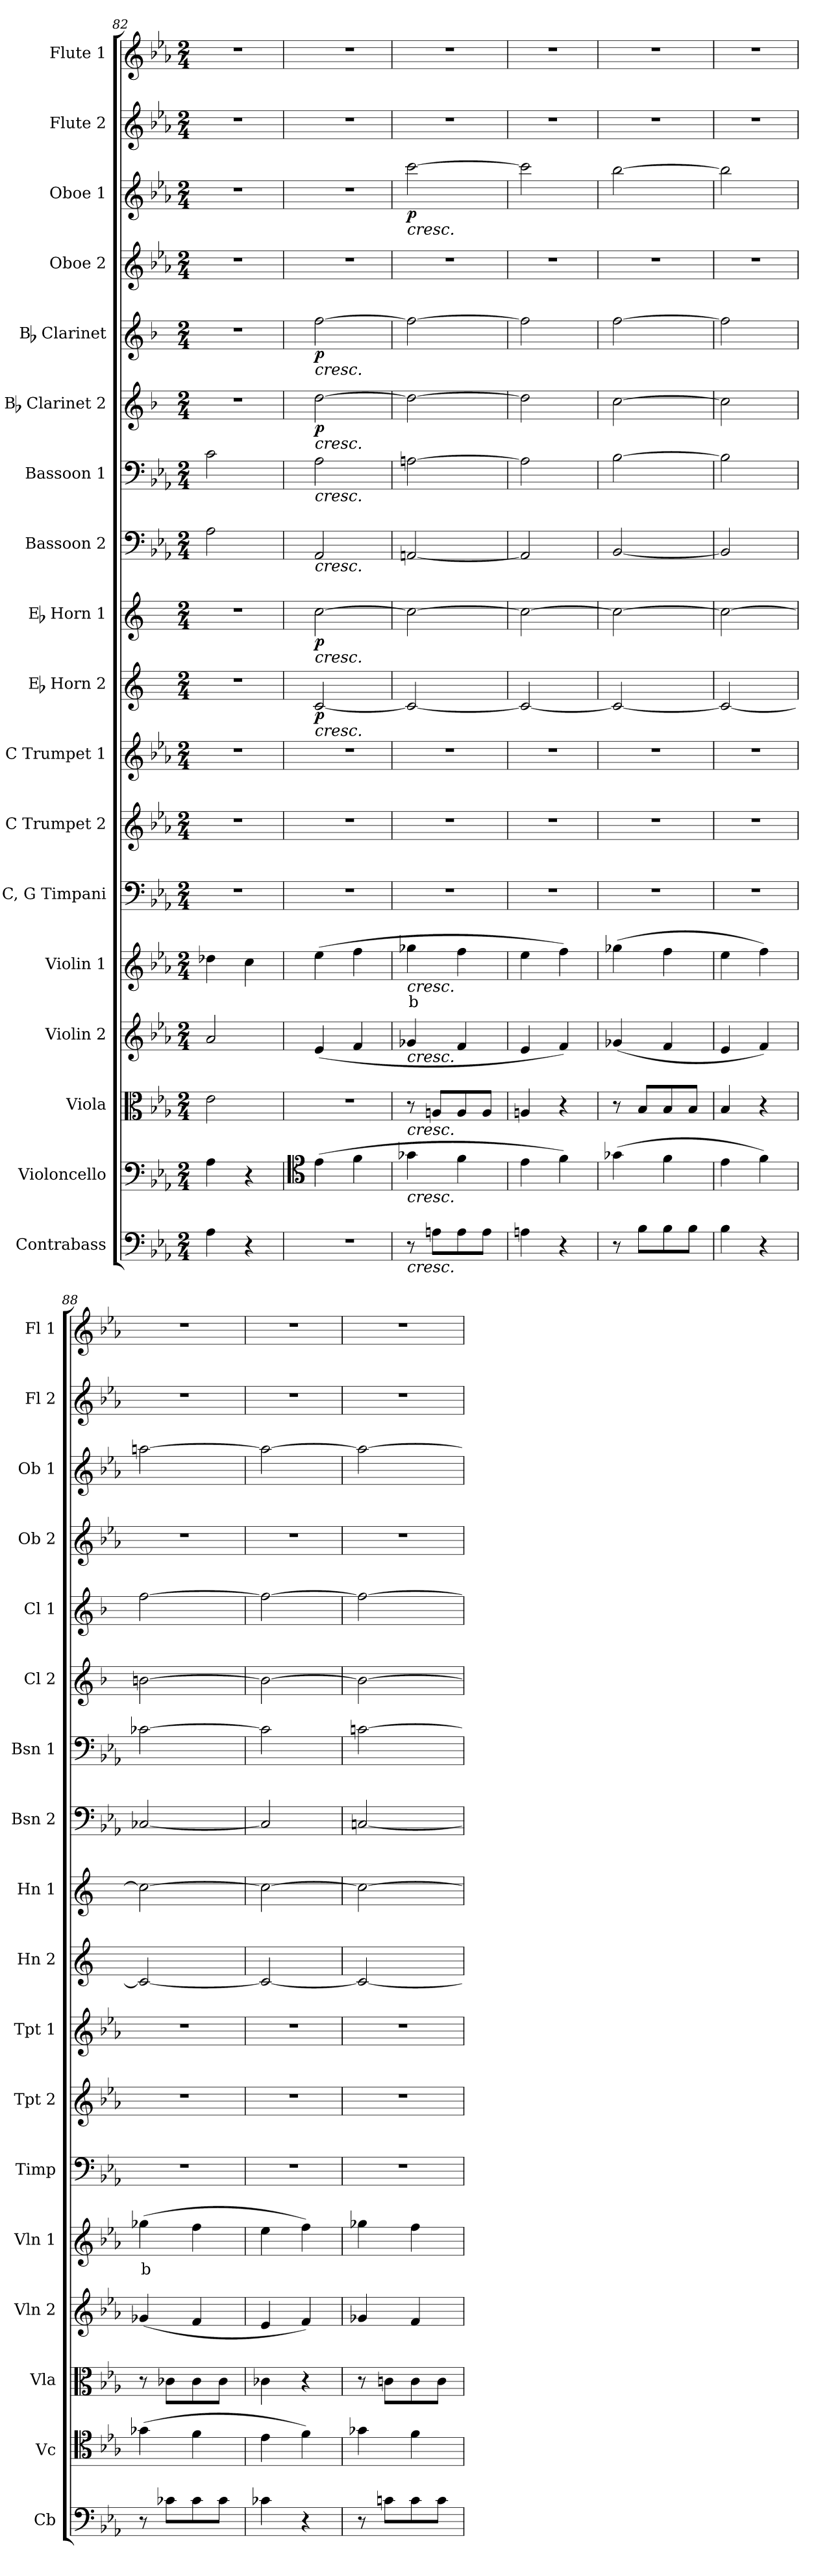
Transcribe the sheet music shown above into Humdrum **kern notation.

**kern	**kern	**kern	**kern	**kern	**text	**kern	**kern	**kern	**kern	**dynam	**kern	**dynam	**kern	**kern	**kern	**dynam	**kern	**dynam	**kern	**kern	**dynam	**kern	**kern
*part18	*part17	*part16	*part15	*part14	*part14	*part13	*part12	*part11	*part10	*part10	*part9	*part9	*part8	*part7	*part6	*part6	*part5	*part5	*part4	*part3	*part3	*part2	*part1
*staff18	*staff17	*staff16	*staff15	*staff14	*staff14	*staff13	*staff12	*staff11	*staff10	*staff10	*staff9	*staff9	*staff8	*staff7	*staff6	*staff6	*staff5	*staff5	*staff4	*staff3	*staff3	*staff2	*staff1
*I"Contrabass	*I"Violoncello	*I"Viola	*I"Violin 2	*I"Violin 1	*	*I"C, G Timpani	*I"C Trumpet 2	*I"C Trumpet 1	*I"Eb Horn 2	*	*I"Eb Horn 1	*	*I"Bassoon 2	*I"Bassoon 1	*I"Bb Clarinet 2	*	*I"Bb Clarinet	*	*I"Oboe 2	*I"Oboe 1	*	*I"Flute 2	*I"Flute 1
*I'Cb	*I'Vc	*I'Vla	*I'Vln 2	*I'Vln 1	*	*I'Timp	*I'Tpt 2	*I'Tpt 1	*I'Hn 2	*	*I'Hn 1	*	*I'Bsn 2	*I'Bsn 1	*I'Cl 2	*	*I'Cl 1	*	*I'Ob 2	*I'Ob 1	*	*I'Fl 2	*I'Fl 1
*clefF4	*clefF4	*clefC3	*clefG2	*clefG2	*	*clefF4	*clefG2	*clefG2	*clefG2	*	*clefG2	*	*clefF4	*clefF4	*clefG2	*	*clefG2	*	*clefG2	*clefG2	*	*clefG2	*clefG2
*ITrd7c12	*	*	*	*	*	*	*	*	*ITrd5c9	*	*ITrd5c9	*	*	*	*ITrd1c2	*	*ITrd1c2	*	*	*	*	*	*
*k[b-e-a-]	*k[b-e-a-]	*k[b-e-a-]	*k[b-e-a-]	*k[b-e-a-]	*	*k[b-e-a-]	*k[b-e-a-]	*k[b-e-a-]	*k[b-e-a-]	*	*k[b-e-a-]	*	*k[b-e-a-]	*k[b-e-a-]	*k[b-e-a-]	*	*k[b-e-a-]	*	*k[b-e-a-]	*k[b-e-a-]	*	*k[b-e-a-]	*k[b-e-a-]
*M2/4	*M2/4	*M2/4	*M2/4	*M2/4	*	*M2/4	*M2/4	*M2/4	*M2/4	*	*M2/4	*	*M2/4	*M2/4	*M2/4	*	*M2/4	*	*M2/4	*M2/4	*	*M2/4	*M2/4
=82	=82	=82	=82	=82	=82	=82	=82	=82	=82	=82	=82	=82	=82	=82	=82	=82	=82	=82	=82	=82	=82	=82	=82
4AA-\	4A-\	2e-\	2a-/	4dd-X\	.	2r	2r	2r	2r	.	2r	.	2A-\	2c\	2r	.	2r	.	2r	2r	.	2r	2r
4r	4r	.	.	4cc\	.	.	.	.	.	.	.	.	.	.	.	.	.	.	.	.	.	.	.
=83	=83	=83	=83	=83	=83	=83	=83	=83	=83	=83	=83	=83	=83	=83	=83	=83	=83	=83	=83	=83	=83	=83	=83
*	*clefC4	*	*	*	*	*	*	*	*	*	*	*	*	*	*	*	*	*	*	*	*	*	*
!	!	!	!	!	!	!	!	!	!	!	!	!	!	!	!	!	!LO:TX:b:i:t=cresc.	!	!	!	!	!	!
!	!	!	!	!	!	!	!	!	!	!	!	!	!	!	!LO:TX:b:i:t=cresc.	!	!	!	!	!	!	!	!
!	!	!	!	!	!	!	!	!	!	!	!	!	!	!LO:TX:b:i:t=cresc.	!	!	!	!	!	!	!	!	!
!	!	!	!	!	!	!	!	!	!	!	!	!	!LO:TX:b:i:t=cresc.	!	!	!	!	!	!	!	!	!	!
!	!	!	!	!	!	!	!	!	!	!	!LO:TX:b:i:t=cresc.	!	!	!	!	!	!	!	!	!	!	!	!
!	!	!	!	!	!	!	!	!	!LO:TX:b:i:t=cresc.	!	!	!	!	!	!	!	!	!	!	!	!	!	!
!	!	!	!	!	!	!	!	!	!	!LO:DY:b	!	!LO:DY:b	!	!	!	!LO:DY:b	!	!LO:DY:b	!	!	!	!	!
2r	(4e-\	2r	(4e-/	(4ee-\	.	2r	2r	2r	[2E-/	p	[2e-\	p	2AA-/	2A-\	[2cc\	p	[2ee-\	p	2r	2r	.	2r	2r
.	4f\	.	4f/	4ff\	.	.	.	.	.	.	.	.	.	.	.	.	.	.	.	.	.	.	.
=84	=84	=84	=84	=84	=84	=84	=84	=84	=84	=84	=84	=84	=84	=84	=84	=84	=84	=84	=84	=84	=84	=84	=84
!	!	!	!	!	!	!	!	!	!	!	!	!	!	!	!	!	!	!	!	!LO:TX:b:i:t=cresc.	!	!	!
!	!	!	!	!LO:TX:b:i:t=cresc.	!	!	!	!	!	!	!	!	!	!	!	!	!	!	!	!	!	!	!
!	!	!	!LO:TX:b:i:t=cresc.	!	!	!	!	!	!	!	!	!	!	!	!	!	!	!	!	!	!	!	!
!	!	!LO:TX:b:i:t=cresc.	!	!	!	!	!	!	!	!	!	!	!	!	!	!	!	!	!	!	!	!	!
!	!LO:TX:b:i:t=cresc.	!	!	!	!	!	!	!	!	!	!	!	!	!	!	!	!	!	!	!	!	!	!
!LO:TX:b:i:t=cresc.	!	!	!	!	!	!	!	!	!	!	!	!	!	!	!	!	!	!	!	!	!	!	!
!	!	!	!	!	!LO:LY:b:color=#FF0000	!	!	!	!	!	!	!	!	!	!	!	!	!	!	!	!LO:DY:b	!	!
8r	4g-X\	8r	4g-X/	4gg-X\	b	2r	2r	2r	2E-/_	.	2e-\_	.	[2AAn/	[2An\	2cc\_	.	2ee-\_	.	2r	[2ccc\	p	2r	2r
8AAn\L	.	8An/L	.	.	.	.	.	.	.	.	.	.	.	.	.	.	.	.	.	.	.	.	.
8AA\	4f\	8A/	4f/	4ff\	.	.	.	.	.	.	.	.	.	.	.	.	.	.	.	.	.	.	.
8AA\J	.	8A/J	.	.	.	.	.	.	.	.	.	.	.	.	.	.	.	.	.	.	.	.	.
=85	=85	=85	=85	=85	=85	=85	=85	=85	=85	=85	=85	=85	=85	=85	=85	=85	=85	=85	=85	=85	=85	=85	=85
4AAn\	4e-\	4An/	4e-/	4ee-\	.	2r	2r	2r	2E-/_	.	2e-\_	.	2AA/]	2A\]	2cc\]	.	2ee-\]	.	2r	2ccc\]	.	2r	2r
4r	4f\)	4r	4f/)	4ff\)	.	.	.	.	.	.	.	.	.	.	.	.	.	.	.	.	.	.	.
=86	=86	=86	=86	=86	=86	=86	=86	=86	=86	=86	=86	=86	=86	=86	=86	=86	=86	=86	=86	=86	=86	=86	=86
8r	(4g-X\	8r	(4g-X/	(4gg-X\	.	2r	2r	2r	2E-/_	.	2e-\_	.	[2BB-/	[2B-\	[2b-\	.	[2ee-\	.	2r	[2bb-\	.	2r	2r
8BB-\L	.	8B-/L	.	.	.	.	.	.	.	.	.	.	.	.	.	.	.	.	.	.	.	.	.
8BB-\	4f\	8B-/	4f/	4ff\	.	.	.	.	.	.	.	.	.	.	.	.	.	.	.	.	.	.	.
8BB-\J	.	8B-/J	.	.	.	.	.	.	.	.	.	.	.	.	.	.	.	.	.	.	.	.	.
=87	=87	=87	=87	=87	=87	=87	=87	=87	=87	=87	=87	=87	=87	=87	=87	=87	=87	=87	=87	=87	=87	=87	=87
4BB-\	4e-\	4B-/	4e-/	4ee-\	.	2r	2r	2r	2E-/_	.	2e-\_	.	2BB-/]	2B-\]	2b-\]	.	2ee-\]	.	2r	2bb-\]	.	2r	2r
4r	4f\)	4r	4f/)	4ff\)	.	.	.	.	.	.	.	.	.	.	.	.	.	.	.	.	.	.	.
=88	=88	=88	=88	=88	=88	=88	=88	=88	=88	=88	=88	=88	=88	=88	=88	=88	=88	=88	=88	=88	=88	=88	=88
!	!	!	!	!	!LO:LY:b:color=#FF0000	!	!	!	!	!	!	!	!	!	!	!	!	!	!	!	!	!	!
8r	(4g-X\	8r	(4g-X/	(4gg-X\	b	2r	2r	2r	2E-/_	.	2e-\_	.	[2C-X/	[2c-X\	[2an\	.	[2ee-\	.	2r	[2aan\	.	2r	2r
8C-X\L	.	8c-X\L	.	.	.	.	.	.	.	.	.	.	.	.	.	.	.	.	.	.	.	.	.
8C-\	4f\	8c-\	4f/	4ff\	.	.	.	.	.	.	.	.	.	.	.	.	.	.	.	.	.	.	.
8C-\J	.	8c-\J	.	.	.	.	.	.	.	.	.	.	.	.	.	.	.	.	.	.	.	.	.
=89	=89	=89	=89	=89	=89	=89	=89	=89	=89	=89	=89	=89	=89	=89	=89	=89	=89	=89	=89	=89	=89	=89	=89
4C-X\	4e-\	4c-X\	4e-/	4ee-\	.	2r	2r	2r	2E-/_	.	2e-\_	.	2C-/]	2c-\]	2a\_	.	2ee-\_	.	2r	2aa\_	.	2r	2r
4r	4f\)	4r	4f/)	4ff\)	.	.	.	.	.	.	.	.	.	.	.	.	.	.	.	.	.	.	.
=90	=90	=90	=90	=90	=90	=90	=90	=90	=90	=90	=90	=90	=90	=90	=90	=90	=90	=90	=90	=90	=90	=90	=90
8r	4g-X\	8r	4g-X/	4gg-X\	.	2r	2r	2r	2E-/_	.	2e-\_	.	[2Cn/	[2cn\	2a\_	.	2ee-\_	.	2r	2aa\_	.	2r	2r
8Cn\L	.	8cn\L	.	.	.	.	.	.	.	.	.	.	.	.	.	.	.	.	.	.	.	.	.
8C\	4f\	8c\	4f/	4ff\	.	.	.	.	.	.	.	.	.	.	.	.	.	.	.	.	.	.	.
8C\J	.	8c\J	.	.	.	.	.	.	.	.	.	.	.	.	.	.	.	.	.	.	.	.	.
=	=	=	=	=	=	=	=	=	=	=	=	=	=	=	=	=	=	=	=	=	=	=	=
*-	*-	*-	*-	*-	*-	*-	*-	*-	*-	*-	*-	*-	*-	*-	*-	*-	*-	*-	*-	*-	*-	*-	*-
